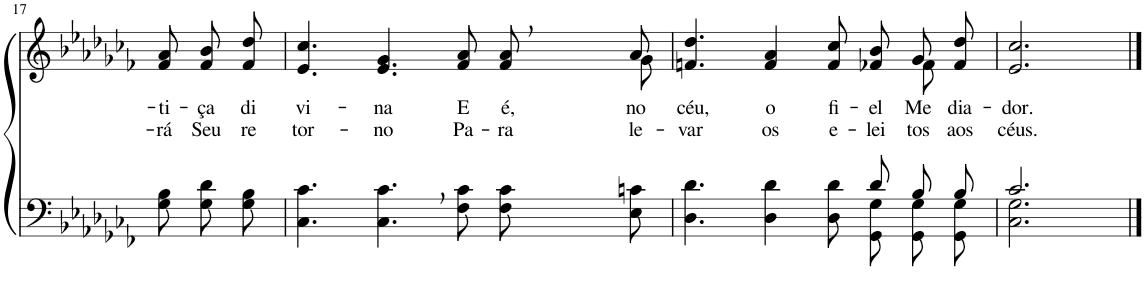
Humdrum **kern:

**kern	**kern	**text	**text
*part2	*part1	*part1	*part1
*staff2	*staff1	*staff1	*staff1
*I"Parte III e IV	*I"Parte I e II	*	*
!!LO:PB:g=z
*clefF4	*clefG2	*	*
*Trd-1c-2	*Trd-1c-2	*	*
*k[b-e-a-d-g-c-f-]	*k[b-e-a-d-g-c-f-]	*	*
*M9/8	*M9/8	*	*
=17	=17	=17	=17
!	!	!LO:LY:b	!LO:LY:b
8G-\ 8B-\L	8f-/ 8a-/L	ti-	rá
!	!	!LO:LY:b	!LO:LY:b
8G-\ 8d-\	8f-/ 8b-/	-ça	Seu
!	!	!LO:LY:b	!LO:LY:b
8G-\ 8B-\J	8f-/ 8dd-/J	di-	re-
=18	=18	=18	=18
*	*^	*	*
!	!	!	!LO:LY:b	!LO:LY:b
4.C-\ 4.c-\	1ryy	4.e-/ 4.cc-/	-vi-	-tor-
!	!	!	!LO:LY:b	!LO:LY:b
4.C-\, 4.c-\,	.	4.e-/ 4.g-/	-na	-no
!	!	!	!LO:LY:b	!LO:LY:b
8F-\ 8c-\L	.	8f-/ 8a-/L	E	Pa-
!	!	!	!LO:LY:b	!LO:LY:b
8F-\ 8c-\	.	8f-/ 8a-/	é,	-ra
!	!	!	!LO:LY:b	!LO:LY:b
8E-\ 8cn\J	8g-\	8a-/J	no	le-
=19	=19	=19	=19	=19
*^	*	*	*	*
!	!	!	!	!LO:LY:b	!LO:LY:b
2.ryy	4.D-\ 4.d-\	4.fn/ 4.dd-/	2..ryy	céu,	-var
!	!	!	!	!LO:LY:b	!LO:LY:b
.	4D-\ 4d-\	4f/ 4a-/	.	o	os
!	!	!	!	!LO:LY:b	!LO:LY:b
.	8D-\ 8d-\	8f/ 8cc-/	.	fi-	e-
!	!	!	!	!LO:LY:b	!LO:LY:b
8d-/L	8GG-/ 8G-/L	8f-X/ 8b-/L	.	-el	-lei-
!	!	!	!	!LO:LY:b	!LO:LY:b
8B-/	8GG-/ 8G-/	8g-/	8f-\	Me-	-tos
!	!	!	!	!LO:LY:b	!LO:LY:b
8B-/J	8GG-/ 8G-/J	8f-/ 8dd-/J	8ryy	-dia-	aos
=20	=20	=20	=20	=20	=20
!	!	!	!	!LO:LY:b	!LO:LY:b
*	*	*v	*v	*	*
2.c-/	2.C-\ 2.G-\	2.e-/ 2.cc-/	-dor.	céus.
*v	*v	*	*	*
==	==	==	==
*-	*-	*-	*-
